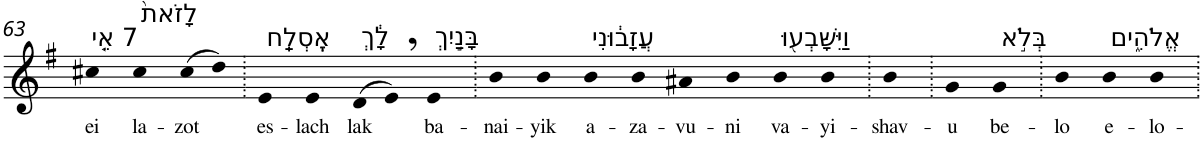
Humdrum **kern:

**kern	**text
*part1	*part1
*staff1	*staff1
*I"Piano	*
*I'Pno	*
!!LO:PB:g=z
*clefG2	*
*k[f#]	*
*G:	*
=63	=63
!LO:TX:a:t=7 אֵ֤י	!
!	!LO:LY:b
4cc#X	ei
!LO:TX:a:t=לָזֹאת֙	!
!	!LO:LY:b
4cc#	la-
!	!LO:LY:b
(>8cc#	-zot
8dd)	.
=64.	=64.
!LO:TX:a:t=אֶֽסְלַֽח	!
!	!LO:LY:b
4e	es-
!	!LO:LY:b
4e	-lach
!LO:TX:a:t=לָ֔ךְ	!
!	!LO:LY:b
(>8d	lak
8e,)	.
!LO:TX:a:t=בָּנַ֣יִךְ	!
!	!LO:LY:b
4e	ba-
=65.	=65.
!	!LO:LY:b
4b	-nai-
!	!LO:LY:b
4b	-yik
!LO:TX:a:t=עֲזָב֔וּנִי	!
!	!LO:LY:b
4b	a-
!	!LO:LY:b
4b	-za-
!	!LO:LY:b
4a#X	-vu-
!	!LO:LY:b
4b	-ni
!LO:TX:a:t=וַיִּשָּׁבְע֖וּ	!
!	!LO:LY:b
4b	va-
!	!LO:LY:b
4b	-yi-
=66.	=66.
!	!LO:LY:b
4b	-shav-
=67.	=67.
!	!LO:LY:b
4g	-u
!LO:TX:a:t=בְּלֹ֣א	!
!	!LO:LY:b
4g	be-
=68.	=68.
!	!LO:LY:b
4b	-lo
!LO:TX:a:t=אֱלֹהִ֑ים	!
!	!LO:LY:b
4b	e-
!	!LO:LY:b
4b	-lo-
=.	=.
*-	*-
